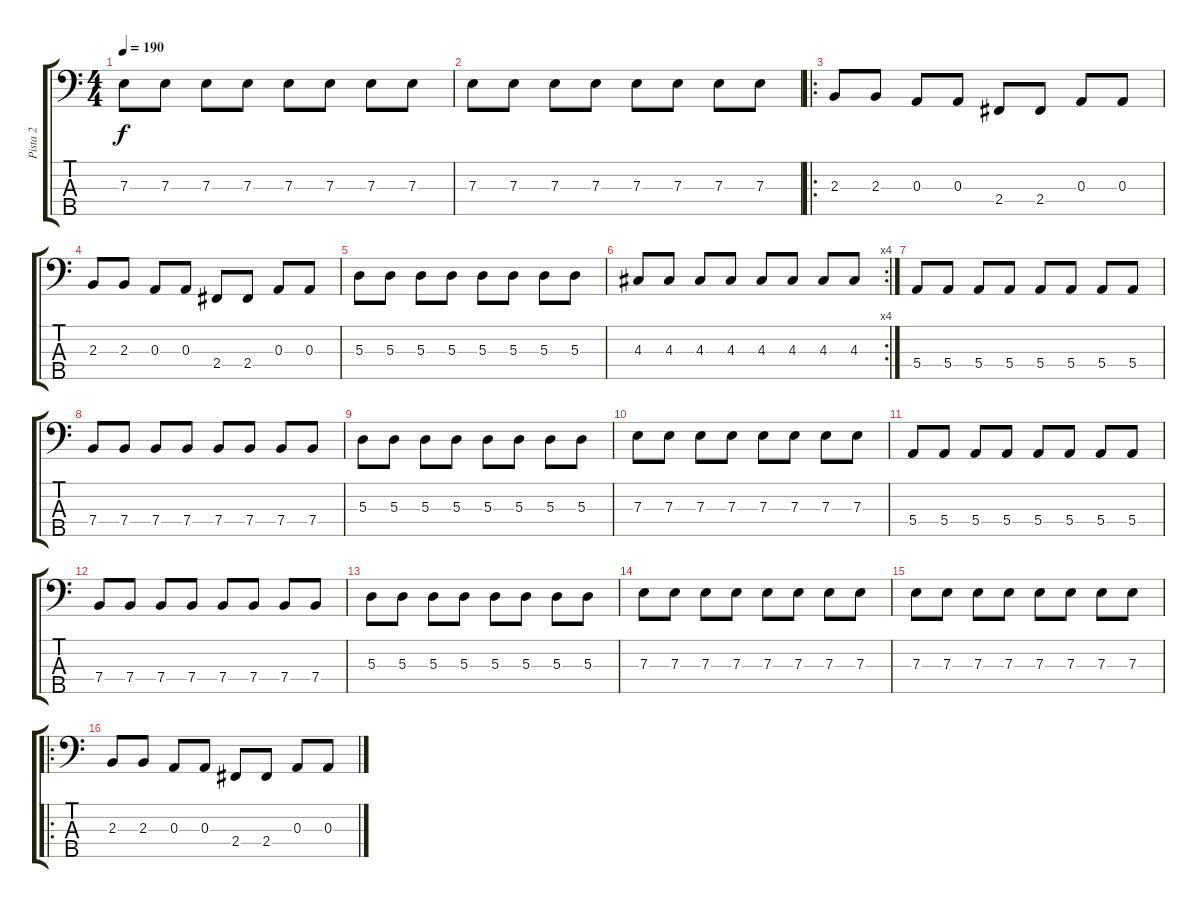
\track ("Pista 2" "Pista 2") {instrument electricbassfinger}
\staff {score tabs}
\tuning (G2 D2 A1 E1 B0) {hide}
\ts (4 4)
\tempo 190
\clef f4
\ks c
7.3.8{dy f} 7.3.8 7.3.8 7.3.8 7.3.8 7.3.8 7.3.8 7.3.8 |
7.3.8 7.3.8 7.3.8 7.3.8 7.3.8 7.3.8 7.3.8 7.3.8 |
\ro
2.3.8 2.3.8 0.3.8 0.3.8 2.4.8 2.4.8 0.3.8 0.3.8 |
2.3.8 2.3.8 0.3.8 0.3.8 2.4.8 2.4.8 0.3.8 0.3.8 |
5.3.8 5.3.8 5.3.8 5.3.8 5.3.8 5.3.8 5.3.8 5.3.8 |
\rc 4
4.3.8 4.3.8 4.3.8 4.3.8 4.3.8 4.3.8 4.3.8 4.3.8 |
5.4.8 5.4.8 5.4.8 5.4.8 5.4.8 5.4.8 5.4.8 5.4.8 |
7.4.8 7.4.8 7.4.8 7.4.8 7.4.8 7.4.8 7.4.8 7.4.8 |
5.3.8 5.3.8 5.3.8 5.3.8 5.3.8 5.3.8 5.3.8 5.3.8 |
7.3.8 7.3.8 7.3.8 7.3.8 7.3.8 7.3.8 7.3.8 7.3.8 |
5.4.8 5.4.8 5.4.8 5.4.8 5.4.8 5.4.8 5.4.8 5.4.8 |
7.4.8 7.4.8 7.4.8 7.4.8 7.4.8 7.4.8 7.4.8 7.4.8 |
5.3.8 5.3.8 5.3.8 5.3.8 5.3.8 5.3.8 5.3.8 5.3.8 |
7.3.8 7.3.8 7.3.8 7.3.8 7.3.8 7.3.8 7.3.8 7.3.8 |
7.3.8 7.3.8 7.3.8 7.3.8 7.3.8 7.3.8 7.3.8 7.3.8 |
\ro
2.3.8 2.3.8 0.3.8 0.3.8 2.4.8 2.4.8 0.3.8 0.3.8
